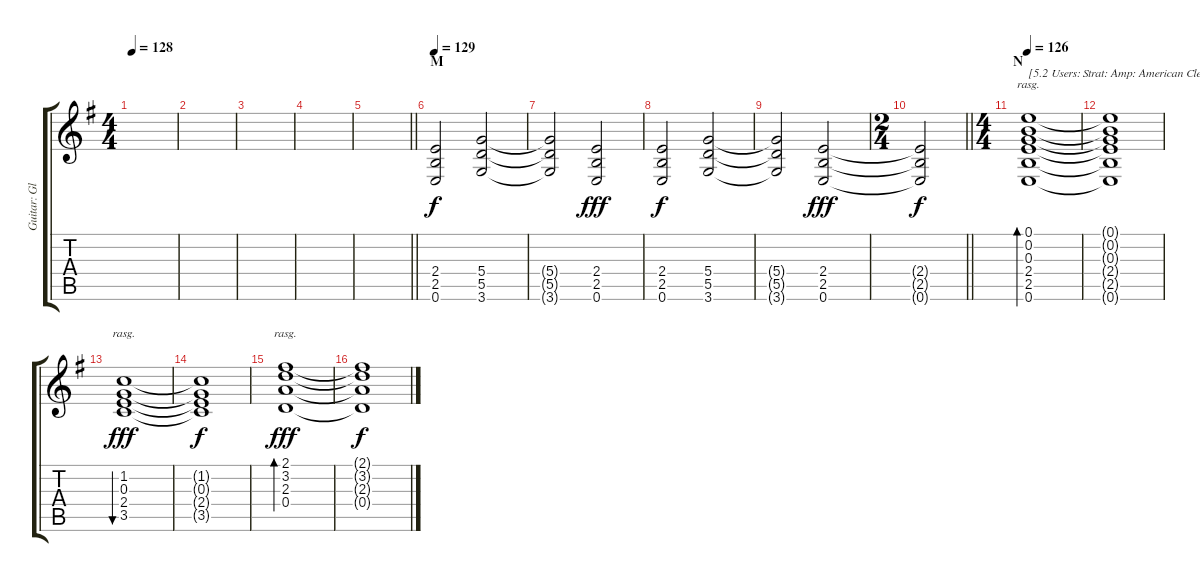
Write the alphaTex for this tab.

\track ("Guitar: Glenn" "Guitar: Gl") {instrument electricguitarjazz}
\staff {score tabs}
\tuning (E4 B3 G3 D3 A2 E2) {hide}
\ts (4 4)
\tempo 128
\clef g2
\ks g
|
|
|
|
\barLineRight lightlight
|
\section ("" "M")
\tempo 129
(2.4 2.5 0.6).2 (5.4 5.5 3.6).2 |
(5.4{t} 5.5{t} 3.6{t}).2 (2.4 2.5 0.6).2{dy fff} |
(2.4 2.5 0.6).2{dy f} (5.4 5.5 3.6).2 |
(5.4{t} 5.5{t} 3.6{t}).2 (2.4 2.5 0.6).2{dy fff} |
\ts (2 4)
\barLineRight lightlight
(2.4{t} 2.5{t} 0.6{t}).2{dy f} |
\ts (4 4)
\section ("" "N")
\tempo 126
(0.1 0.2 0.3 2.4 2.5 0.6).1{bd 480 rasg ii txt "[5.2 Users: Strat: Amp: American Clean: Chorus]" volume 13 balance 11 instrument acousticguitarsteel} |
(0.1{t} 0.2{t} 0.3{t} 2.4{t} 2.5{t} 0.6{t}).1 |
(1.2 0.3 2.4 3.5).1{bu 60 rasg ii dy fff} |
(1.2{t} 0.3{t} 2.4{t} 3.5{t}).1{dy f} |
(2.1 3.2 2.3 0.4).1{bd 60 rasg ii dy fff} |
(2.1{t} 3.2{t} 2.3{t} 0.4{t}).1{dy f}
